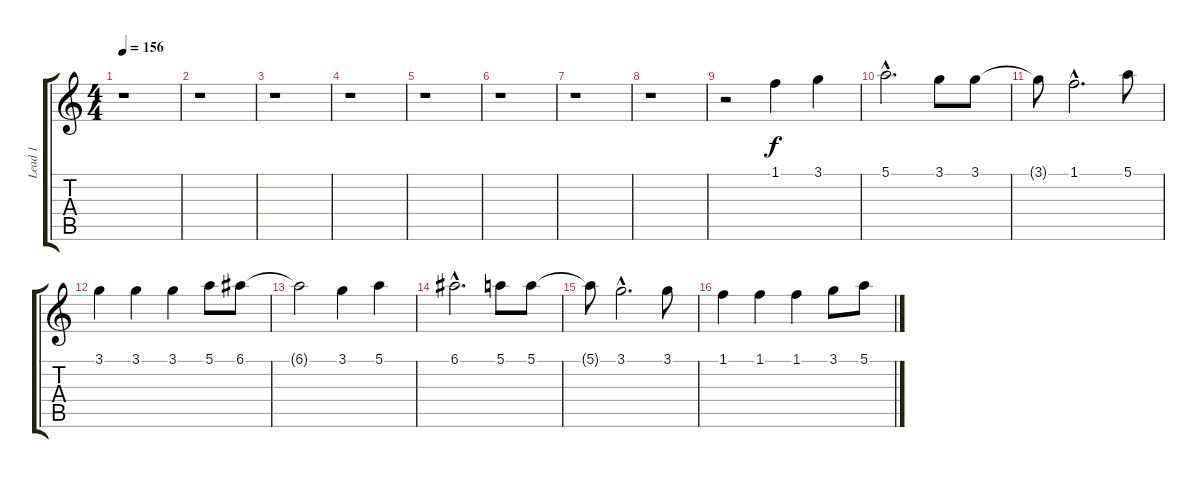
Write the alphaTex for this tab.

\track ("Lead 1" "Lead 1") {instrument overdrivenguitar}
\staff {score tabs}
\tuning (E4 B3 G3 D3 A2 E2) {hide}
\ts (4 4)
\section ("" "")
\tempo 156
\clef g2
\ks c
r.1{dy f} |
r.1 |
r.1 |
r.1 |
r.1 |
r.1 |
r.1 |
r.1 |
r.2 1.1.4 3.1.4 |
\section ("" "")
5.1{hac}.2{d} 3.1.8 3.1.8 |
3.1{t}.8 1.1{hac}.2{d} 5.1.8 |
3.1.4 3.1.4 3.1.4 5.1.8 6.1.8 |
6.1{t}.2 3.1.4 5.1.4 |
6.1{hac}.2{d} 5.1.8 5.1.8 |
5.1{t}.8 3.1{hac}.2{d} 3.1.8 |
1.1.4 1.1.4 1.1.4 3.1.8 5.1.8
